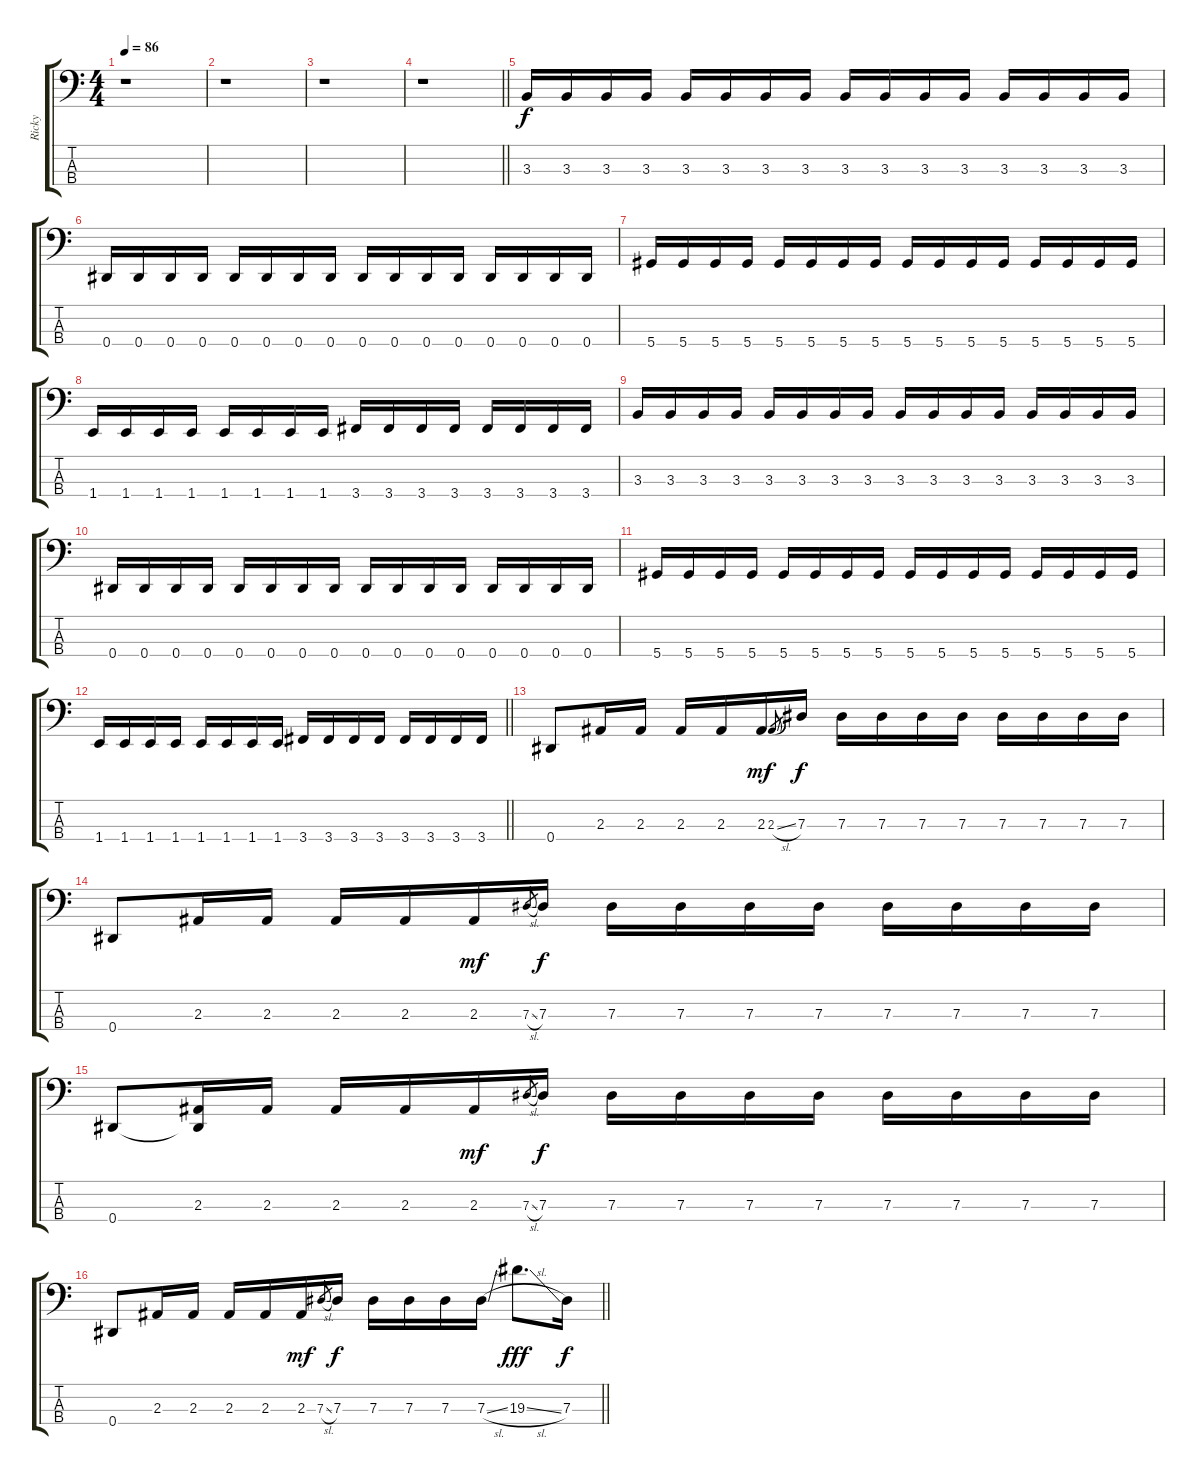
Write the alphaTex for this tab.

\track ("Ricky" "Ricky") {instrument electricbassfinger}
\staff {score tabs}
\tuning (Gb2 Db2 Ab1 Eb1) {hide}
\ts (4 4)
\tempo 86
\clef f4
\ks c
r.1{dy f} |
r.1 |
r.1 |
\barLineRight lightlight
r.1 |
3.3.16 3.3.16 3.3.16 3.3.16 3.3.16 3.3.16 3.3.16 3.3.16 3.3.16 3.3.16 3.3.16 3.3.16 3.3.16 3.3.16 3.3.16 3.3.16 |
0.4.16 0.4.16 0.4.16 0.4.16 0.4.16 0.4.16 0.4.16 0.4.16 0.4.16 0.4.16 0.4.16 0.4.16 0.4.16 0.4.16 0.4.16 0.4.16 |
5.4.16 5.4.16 5.4.16 5.4.16 5.4.16 5.4.16 5.4.16 5.4.16 5.4.16 5.4.16 5.4.16 5.4.16 5.4.16 5.4.16 5.4.16 5.4.16 |
1.4.16 1.4.16 1.4.16 1.4.16 1.4.16 1.4.16 1.4.16 1.4.16 3.4.16 3.4.16 3.4.16 3.4.16 3.4.16 3.4.16 3.4.16 3.4.16 |
3.3.16 3.3.16 3.3.16 3.3.16 3.3.16 3.3.16 3.3.16 3.3.16 3.3.16 3.3.16 3.3.16 3.3.16 3.3.16 3.3.16 3.3.16 3.3.16 |
0.4.16 0.4.16 0.4.16 0.4.16 0.4.16 0.4.16 0.4.16 0.4.16 0.4.16 0.4.16 0.4.16 0.4.16 0.4.16 0.4.16 0.4.16 0.4.16 |
5.4.16 5.4.16 5.4.16 5.4.16 5.4.16 5.4.16 5.4.16 5.4.16 5.4.16 5.4.16 5.4.16 5.4.16 5.4.16 5.4.16 5.4.16 5.4.16 |
\barLineRight lightlight
1.4.16 1.4.16 1.4.16 1.4.16 1.4.16 1.4.16 1.4.16 1.4.16 3.4.16 3.4.16 3.4.16 3.4.16 3.4.16 3.4.16 3.4.16 3.4.16 |
0.4.8 2.3.16 2.3.16 2.3.16 2.3.16 2.3.16{dy mf} 2.3{sl}.8{gr} 7.3.16{dy f} 7.3.16 7.3.16 7.3.16 7.3.16 7.3.16 7.3.16 7.3.16 7.3.16 |
0.4.8 2.3.16 2.3.16 2.3.16 2.3.16 2.3.16{dy mf} 7.3{sl}.8{gr} 7.3.16{dy f} 7.3.16 7.3.16 7.3.16 7.3.16 7.3.16 7.3.16 7.3.16 7.3.16 |
0.4.8 (2.3 0.4{t}).16 2.3.16 2.3.16 2.3.16 2.3.16{dy mf} 7.3{sl}.8{gr} 7.3.16{dy f} 7.3.16 7.3.16 7.3.16 7.3.16 7.3.16 7.3.16 7.3.16 7.3.16 |
\barLineRight lightlight
0.4.8 2.3.16 2.3.16 2.3.16 2.3.16 2.3.16{dy mf} 7.3{sl}.8{gr} 7.3.16{dy f} 7.3.16 7.3.16 7.3.16 7.3{sl}.16 19.3{sl}.8{d dy fff} 7.3.16{dy f}
